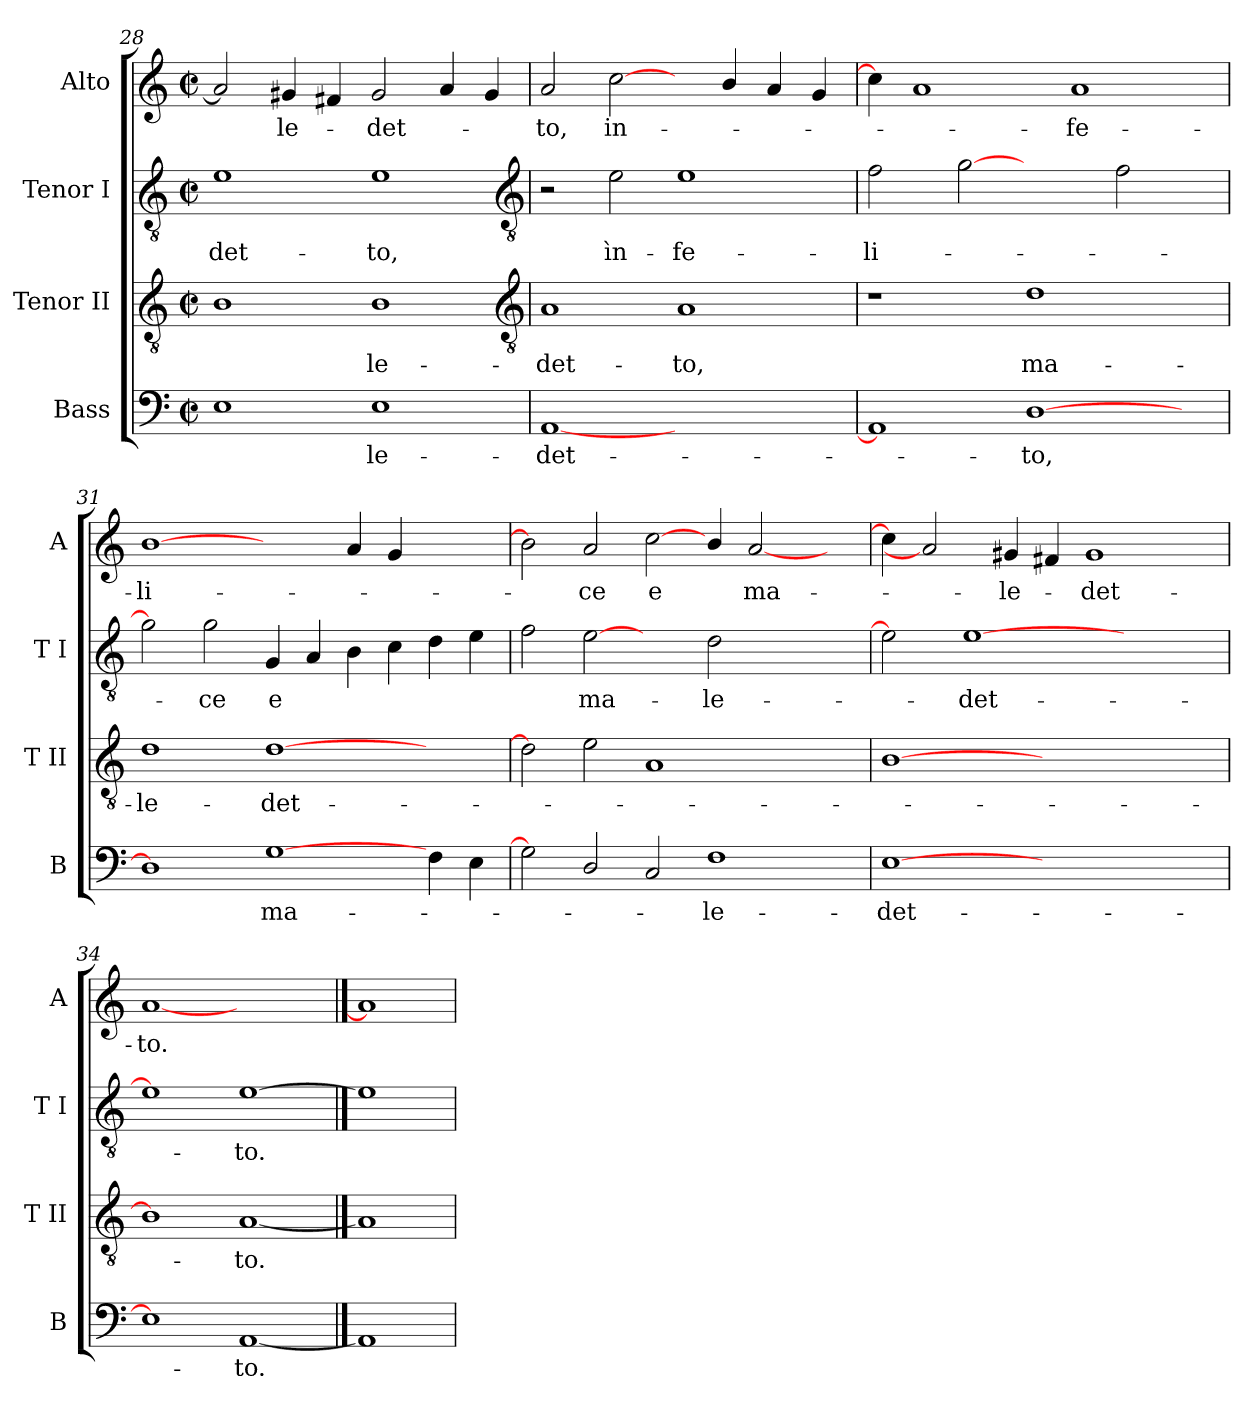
**kern	**text	**kern	**text	**kern	**text	**kern	**text
*part4	*part4	*part3	*part3	*part2	*part2	*part1	*part1
*staff4	*staff4	*staff3	*staff3	*staff2	*staff2	*staff1	*staff1
*I"Bass	*	*I"Tenor II	*	*I"Tenor I	*	*I"Alto	*
*I'B	*	*I'T II	*	*I'T I	*	*I'A	*
*clefF4	*	*clefGv2	*	*clefGv2	*	*clefG2	*
*M2/2	*	*M2/2	*	*M2/2	*	*M2/2	*
*met(c|)	*	*met(c|)	*	*met(c|)	*	*met(c|)	*
=28	=28	=28	=28	=28	=28	=28	=28
!	!	!	!	!	!LO:LY:b	!	!
1E	.	1B	.	1e	-det-	2a]	.
!	!	!	!	!	!	!	!LO:LY:b
.	.	.	.	.	.	4g#X	le-
.	.	.	.	.	.	4f#X	.
!	!LO:LY:b	!	!LO:LY:b	!	!LO:LY:b	!	!LO:LY:b
1E	le-	1B	le-	1e	-to,	2g#	det-
.	.	.	.	.	.	4a	.
.	.	.	.	.	.	4g#	.
*	*	*clefGv2	*	*clefGv2	*	*	*
!!LO:LB:g=z
=29	=29	=29	=29	=29	=29	=29	=29
!	!LO:LY:b	!	!LO:LY:b	!	!	!	!LO:LY:b
[1AA	-det-	1A	-det-	2r	.	2a	to,
!	!	!	!	!	!LO:LY:b	!	!LO:LY:b
.	.	.	.	2e	ìn-	[2cc	in-
!	!	!	!LO:LY:b	!	!LO:LY:b	!	!
1ryy	.	1A	-to,	1e	-fe-	4ryy	.
.	.	.	.	.	.	4b/	.
.	.	.	.	.	.	4a	.
.	.	.	.	.	.	4g	.
=30	=30	=30	=30	=30	=30	=30	=30
!	!	!	!	!	!LO:LY:b	!	!
1AA]	.	1r	.	2f	-li-	4cc]	.
.	.	.	.	.	.	1a	.
.	.	.	.	[2g	.	.	.
!	!LO:LY:b	!	!LO:LY:b	!	!	!	!
[1D	-to,	1d	ma-	2ryy	.	.	.
!	!	!	!	!	!	!	!LO:LY:b
.	.	.	.	.	.	1a	fe-
.	.	.	.	2f	.	.	.
4ryy	.	4ryy	.	4ryy	.	.	.
=31	=31	=31	=31	=31	=31	=31	=31
!	!	!	!LO:LY:b	!	!	!	!LO:LY:b
1D]	.	1d	-le-	2g]	.	[1b	-li-
!	!	!	!	!	!LO:LY:b	!	!
.	.	.	.	2g	ce	.	.
!	!LO:LY:b	!	!LO:LY:b	!	!LO:LY:b	!	!
[1G	ma-	[1d	-det-	4G	e	2ryy	.
.	.	.	.	4A	.	.	.
.	.	.	.	4B	.	4a	.
.	.	.	.	4c	.	4g	.
4F	.	2ryy	.	4d	.	2ryy	.
4E	.	.	.	4e	.	.	.
=32	=32	=32	=32	=32	=32	=32	=32
2G]	.	2d]	.	2f	.	2b]	.
!	!	!	!	!	!LO:LY:b	!	!LO:LY:b
2D/	.	2e	.	[2e	ma-	2a	ce
!	!	!	!	!	!	!	!LO:LY:b
2C	.	1A	.	2ryy	.	[2cc	e
!	!LO:LY:b	!	!	!	!LO:LY:b	!	!
1F	le-	.	.	2d	-le-	4b/	.
!	!	!	!	!	!	!	!LO:LY:b
.	.	.	.	.	.	[2a	ma-
.	.	2ryy	.	2ryy	.	.	.
.	.	.	.	.	.	4ryy	.
=33	=33	=33	=33	=33	=33	=33	=33
!	!LO:LY:b	!	!	!	!	!	!
[1E	-det-	[1B	.	2e]	.	4cc]	.
.	.	.	.	.	.	2a]	.
!	!	!	!	!	!LO:LY:b	!	!
.	.	.	.	[1e	-det-	.	.
!	!	!	!	!	!	!	!LO:LY:b
.	.	.	.	.	.	4g#X	le-
1ryy	.	1ryy	.	.	.	4f#X	.
!	!	!	!	!	!	!	!LO:LY:b
.	.	.	.	.	.	1g#	det-
.	.	.	.	2.ryy	.	.	.
4ryy	.	4ryy	.	.	.	.	.
!!LO:PB:g=z
=34	=34	=34	=34	=34	=34	=34	=34
!	!	!	!	!	!	!	!LO:LY:b
1E]	.	1B]	.	1e]	.	[1a	-to.
!	!LO:LY:b	!	!LO:LY:b	!	!LO:LY:b	!	!
[1AA	-to.	[1A	to.	[1e	-to.	1ryy	.
==35	==35	==35	==35	==35	==35	==35	==35
1AA]	.	1A]	.	1e]	.	1a]	.
=	=	=	=	=	=	=	=
*-	*-	*-	*-	*-	*-	*-	*-
